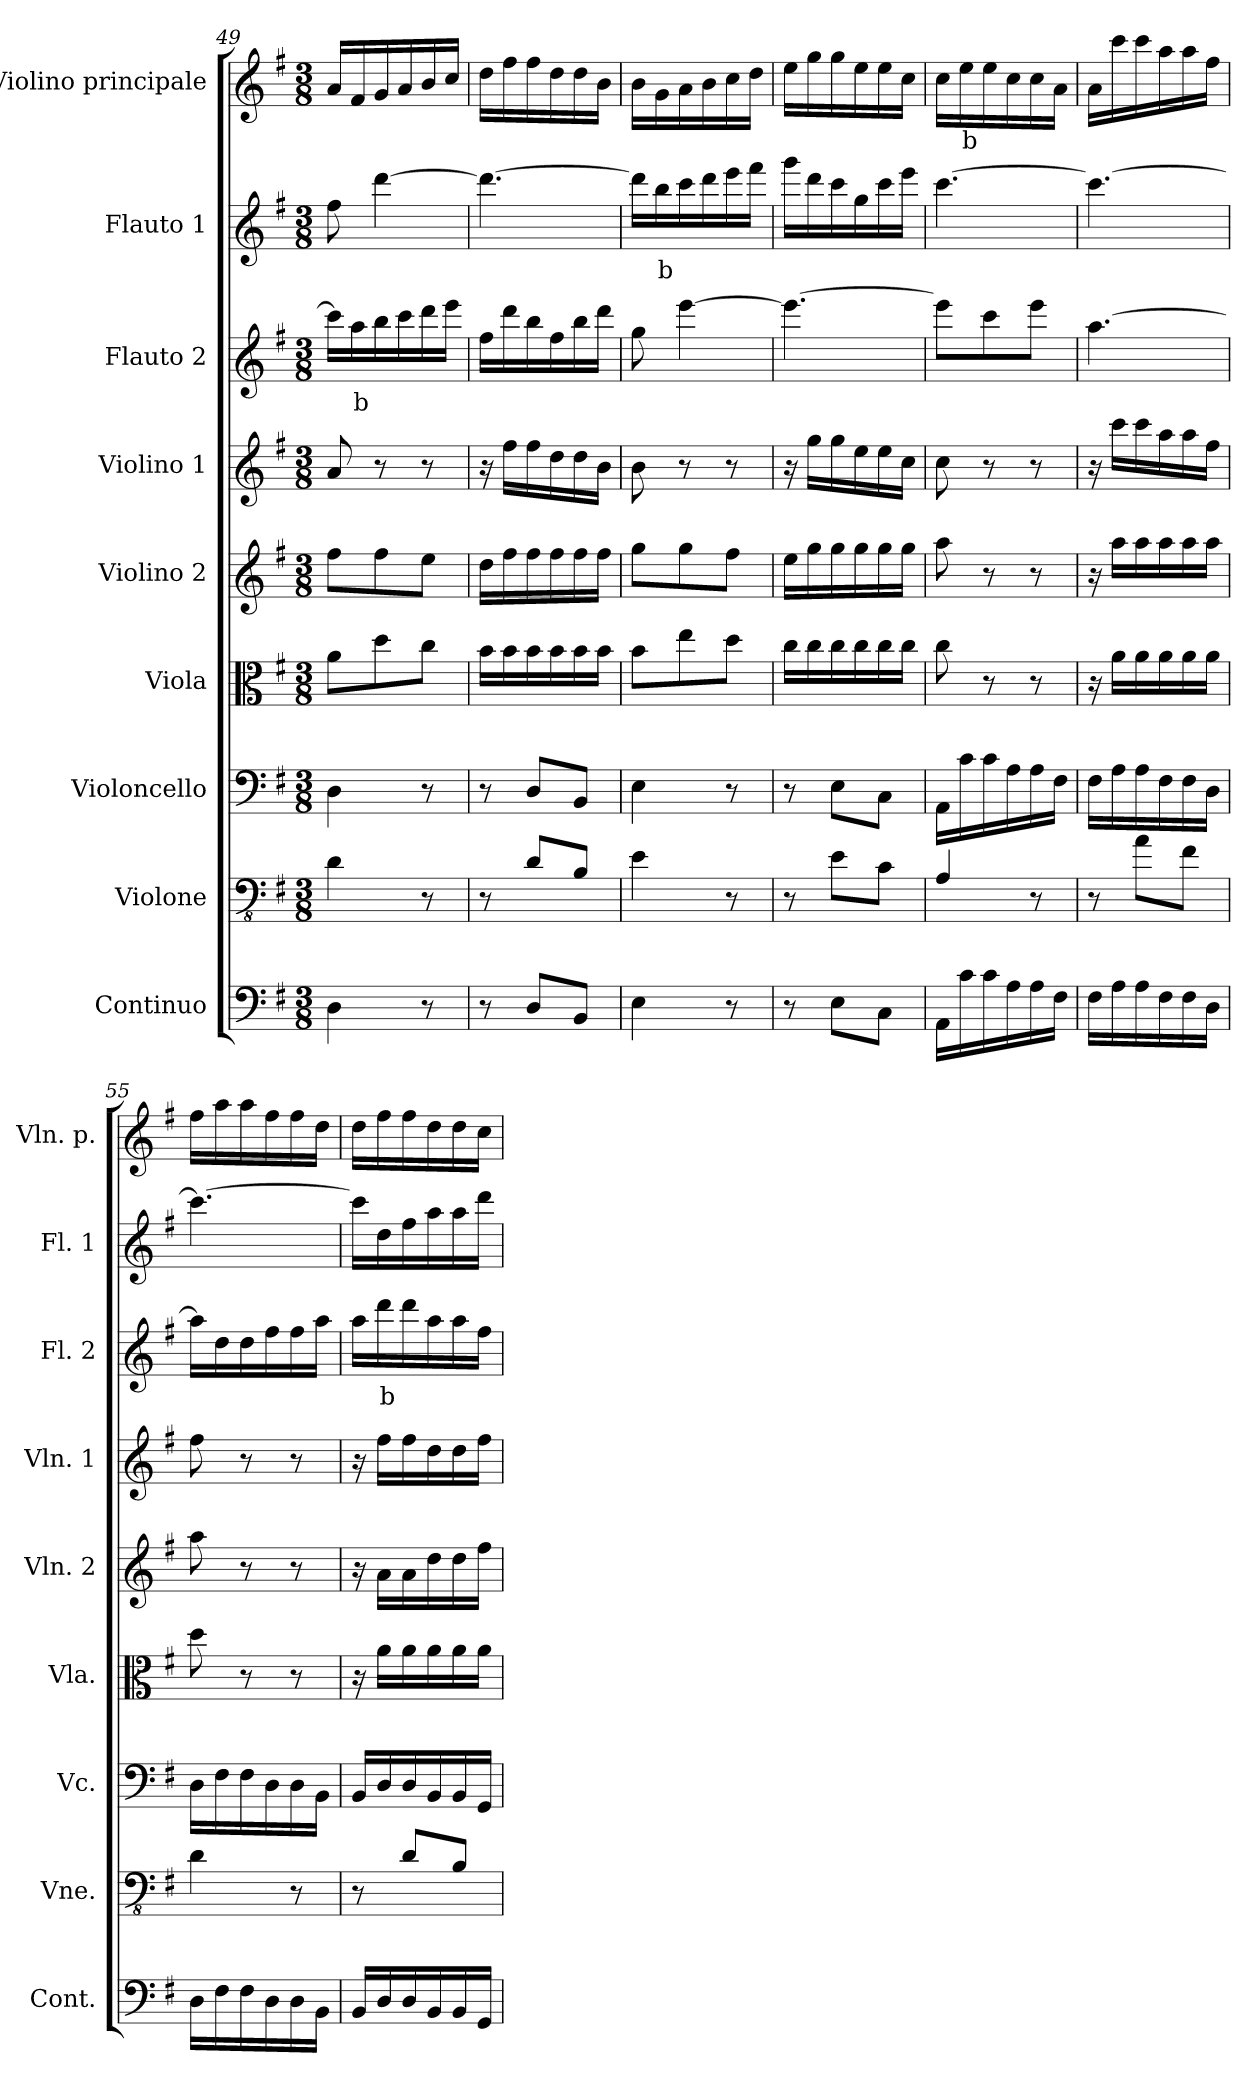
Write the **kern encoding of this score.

**kern	**kern	**kern	**kern	**kern	**kern	**kern	**text	**kern	**text	**kern	**text
*part9	*part8	*part7	*part6	*part5	*part4	*part3	*part3	*part2	*part2	*part1	*part1
*staff9	*staff8	*staff7	*staff6	*staff5	*staff4	*staff3	*staff3	*staff2	*staff2	*staff1	*staff1
*I"Continuo	*I"Violone	*I"Violoncello	*I"Viola	*I"Violino 2	*I"Violino 1	*I"Flauto 2	*	*I"Flauto 1	*	*I"Violino principale	*
*I'Cont.	*I'Vne.	*I'Vc.	*I'Vla.	*I'Vln. 2	*I'Vln. 1	*I'Fl. 2	*	*I'Fl. 1	*	*I'Vln. p.	*
*clefF4	*clefFv4	*clefF4	*clefC3	*clefG2	*clefG2	*clefG2	*	*clefG2	*	*clefG2	*
*	*ITrd7c12	*	*	*	*	*	*	*	*	*	*
*k[f#]	*k[f#]	*k[f#]	*k[f#]	*k[f#]	*k[f#]	*k[f#]	*	*k[f#]	*	*k[f#]	*
*M3/8	*M3/8	*M3/8	*M3/8	*M3/8	*M3/8	*M3/8	*	*M3/8	*	*M3/8	*
=49	=49	=49	=49	=49	=49	=49	=49	=49	=49	=49	=49
4D\	4DD\	4D\	8a\L	8ff#\L	8a/	16ccc\LL]	.	8ff#\	.	16a/LL	.
!	!	!	!	!	!	!	!LO:LY:color=#FF0000	!	!	!	!
.	.	.	.	.	.	16aa\	b	.	.	16f#/	.
.	.	.	8dd\	8ff#\	8r	16bb\	.	[4ddd\	.	16g/	.
.	.	.	.	.	.	16ccc\	.	.	.	16a/	.
8r	8r	8r	8cc\J	8ee\J	8r	16ddd\	.	.	.	16b/	.
.	.	.	.	.	.	16eee\JJ	.	.	.	16cc/JJ	.
=50	=50	=50	=50	=50	=50	=50	=50	=50	=50	=50	=50
8r	8r	8r	16b\LL	16dd\LL	16r	16ff#\LL	.	4.ddd\_	.	16dd\LL	.
.	.	.	16b\	16ff#\	16ff#\LL	16ddd\	.	.	.	16ff#\	.
8D/L	8DD/L	8D/L	16b\	16ff#\	16ff#\	16bb\	.	.	.	16ff#\	.
.	.	.	16b\	16ff#\	16dd\	16ff#\	.	.	.	16dd\	.
8BB/J	8BBB/J	8BB/J	16b\	16ff#\	16dd\	16bb\	.	.	.	16dd\	.
.	.	.	16b\JJ	16ff#\JJ	16b\JJ	16ddd\JJ	.	.	.	16b\JJ	.
=51	=51	=51	=51	=51	=51	=51	=51	=51	=51	=51	=51
4E\	4EE\	4E\	8b\L	8gg\L	8b\	8gg\	.	16ddd\LL]	.	16b\LL	.
!	!	!	!	!	!	!	!	!	!LO:LY:color=#FF0000	!	!
.	.	.	.	.	.	.	.	16bb\	b	16g\	.
.	.	.	8ee\	8gg\	8r	[4eee\	.	16ccc\	.	16a\	.
.	.	.	.	.	.	.	.	16ddd\	.	16b\	.
8r	8r	8r	8dd\J	8ff#\J	8r	.	.	16eee\	.	16cc\	.
.	.	.	.	.	.	.	.	16fff#\JJ	.	16dd\JJ	.
=52	=52	=52	=52	=52	=52	=52	=52	=52	=52	=52	=52
8r	8r	8r	16cc\LL	16ee\LL	16r	4.eee\_	.	16ggg\LL	.	16ee\LL	.
.	.	.	16cc\	16gg\	16gg\LL	.	.	16ddd\	.	16gg\	.
8E\L	8EE\L	8E\L	16cc\	16gg\	16gg\	.	.	16ccc\	.	16gg\	.
.	.	.	16cc\	16gg\	16ee\	.	.	16gg\	.	16ee\	.
8C\J	8CC\J	8C\J	16cc\	16gg\	16ee\	.	.	16ccc\	.	16ee\	.
.	.	.	16cc\JJ	16gg\JJ	16cc\JJ	.	.	16eee\JJ	.	16cc\JJ	.
=53	=53	=53	=53	=53	=53	=53	=53	=53	=53	=53	=53
16AA\LL	4AAA/	16AA\LL	8cc\	8aa\	8cc\	8eee\L]	.	[4.ccc\	.	16cc\LL	.
!	!	!	!	!	!	!	!	!	!	!	!LO:LY:color=#FF0000
16c\	.	16c\	.	.	.	.	.	.	.	16ee\	b
16c\	.	16c\	8r	8r	8r	8ccc\	.	.	.	16ee\	.
16A\	.	16A\	.	.	.	.	.	.	.	16cc\	.
16A\	8r	16A\	8r	8r	8r	8eee\J	.	.	.	16cc\	.
16F#\JJ	.	16F#\JJ	.	.	.	.	.	.	.	16a\JJ	.
=54	=54	=54	=54	=54	=54	=54	=54	=54	=54	=54	=54
16F#\LL	8r	16F#\LL	16r	16r	16r	[4.aa\	.	4.ccc\_	.	16a\LL	.
16A\	.	16A\	16a\LL	16aa\LL	16ccc\LL	.	.	.	.	16ccc\	.
16A\	8AA\L	16A\	16a\	16aa\	16ccc\	.	.	.	.	16ccc\	.
16F#\	.	16F#\	16a\	16aa\	16aa\	.	.	.	.	16aa\	.
16F#\	8FF#\J	16F#\	16a\	16aa\	16aa\	.	.	.	.	16aa\	.
16D\JJ	.	16D\JJ	16a\JJ	16aa\JJ	16ff#\JJ	.	.	.	.	16ff#\JJ	.
=55	=55	=55	=55	=55	=55	=55	=55	=55	=55	=55	=55
16D\LL	4DD\	16D\LL	8dd\	8aa\	8ff#\	16aa\LL]	.	4.ccc\_	.	16ff#\LL	.
16F#\	.	16F#\	.	.	.	16dd\	.	.	.	16aa\	.
16F#\	.	16F#\	8r	8r	8r	16dd\	.	.	.	16aa\	.
16D\	.	16D\	.	.	.	16ff#\	.	.	.	16ff#\	.
16D\	8r	16D\	8r	8r	8r	16ff#\	.	.	.	16ff#\	.
16BB\JJ	.	16BB\JJ	.	.	.	16aa\JJ	.	.	.	16dd\JJ	.
=56	=56	=56	=56	=56	=56	=56	=56	=56	=56	=56	=56
16BB/LL	8r	16BB/LL	16r	16r	16r	16aa\LL	.	16ccc\LL]	.	16dd\LL	.
!	!	!	!	!	!	!	!LO:LY:color=#FF0000	!	!	!	!
16D/	.	16D/	16a\LL	16a\LL	16ff#\LL	16ddd\	b	16dd\	.	16ff#\	.
16D/	8DD/L	16D/	16a\	16a\	16ff#\	16ddd\	.	16ff#\	.	16ff#\	.
16BB/	.	16BB/	16a\	16dd\	16dd\	16aa\	.	16aa\	.	16dd\	.
16BB/	8BBB/J	16BB/	16a\	16dd\	16dd\	16aa\	.	16aa\	.	16dd\	.
16GG/JJ	.	16GG/JJ	16a\JJ	16ff#\JJ	16ff#\JJ	16ff#\JJ	.	16ddd\JJ	.	16cc\JJ	.
=	=	=	=	=	=	=	=	=	=	=	=
*-	*-	*-	*-	*-	*-	*-	*-	*-	*-	*-	*-
